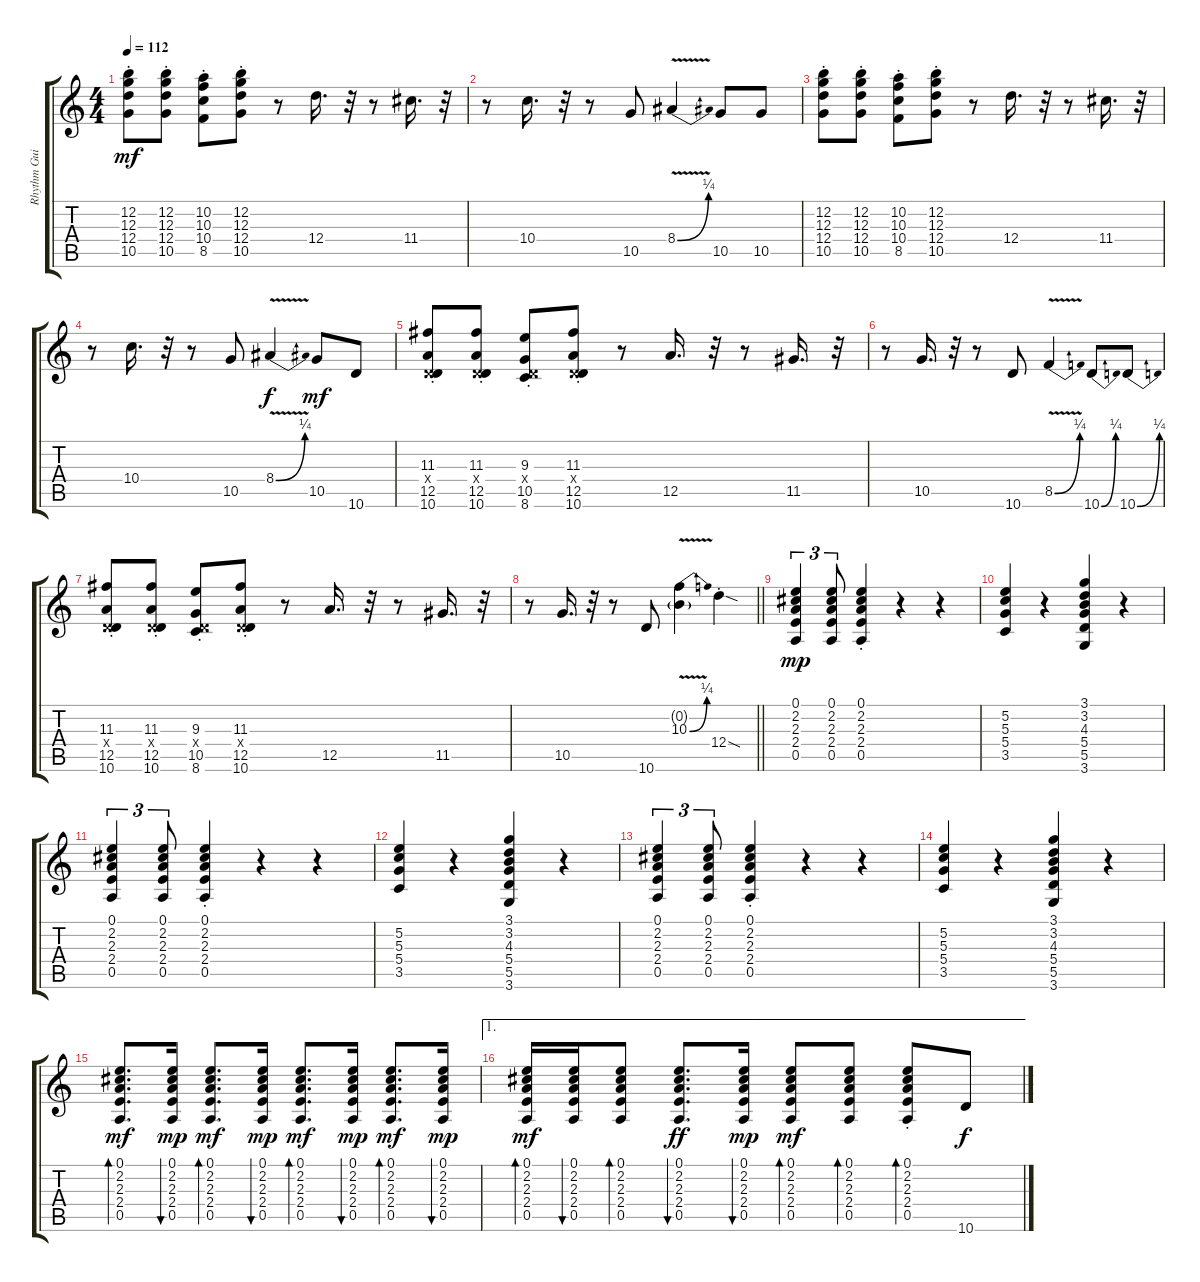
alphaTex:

\track ("Rhythm Guitar" "Rhythm Gui") {instrument overdrivenguitar}
\staff {score tabs}
\tuning (E4 B3 G3 D3 A2 E2) {hide}
\ts (4 4)
\tempo 112
\clef g2
\ks c
(12.2{st} 12.3{st} 12.4{st} 10.5{st}).8{dy mf} (12.2{st} 12.3{st} 12.4{st} 10.5{st}).8 (10.2{st} 10.3{st} 10.4{st} 8.5{st}).8 (12.2{st} 12.3{st} 12.4{st} 10.5{st}).8 r.8 12.4.16{d} r.32 r.8 11.4.16{d} r.32 |
r.8 10.4.16{d} r.32 r.8 10.5.8 8.4{be (bend 0 0 60 1) v}.4 10.5.8 10.5.8 |
(12.2{st} 12.3{st} 12.4{st} 10.5{st}).8 (12.2{st} 12.3{st} 12.4{st} 10.5{st}).8 (10.2{st} 10.3{st} 10.4{st} 8.5{st}).8 (12.2{st} 12.3{st} 12.4{st} 10.5{st}).8 r.8 12.4.16{d} r.32 r.8 11.4.16{d} r.32 |
r.8 10.4.16{d} r.32 r.8 10.5.8 8.4{be (bend 0 0 60 1) v}.4{dy f} 10.5.8{dy mf} 10.6.8 |
(11.3{st} 0.4{x} 12.5{st} 10.6{st}).8 (11.3{st} 0.4{x} 12.5{st} 10.6{st}).8 (9.3{st} 0.4{x} 10.5{st} 8.6{st}).8 (11.3{st} 0.4{x} 12.5{st} 10.6{st}).8 r.8 12.5.16{d} r.32 r.8 11.5.16{d} r.32 |
r.8 10.5.16{d} r.32 r.8 10.6.8 8.5{be (bend 0 0 60 1) v}.4 10.6{be (bend 0 0 60 1)}.8 10.6{be (bend 0 0 60 1)}.8 |
(11.3{st} 0.4{x} 12.5{st} 10.6{st}).8 (11.3{st} 0.4{x} 12.5{st} 10.6{st}).8 (9.3{st} 0.4{x} 10.5{st} 8.6{st}).8 (11.3{st} 0.4{x} 12.5{st} 10.6{st}).8 r.8 12.5.16{d} r.32 r.8 11.5.16{d} r.32 |
\barLineRight lightlight
r.8 10.5.16{d} r.32 r.8 10.6.8 (0.2{g} 10.3{be (bend 0 0 60 1) v}).4 12.4{sod st}.4 |
(0.1 2.2 2.3 2.4 0.5).4{tu (3 2) dy mp} (0.1 2.2 2.3 2.4 0.5).8{tu (3 2)} (0.1{st} 2.2{st} 2.3{st} 2.4{st} 0.5{st}).4 r.4 r.4 |
(5.2 5.3 5.4 3.5).4 r.4 (3.1 3.2 4.3 5.4 5.5 3.6).4 r.4 |
(0.1 2.2 2.3 2.4 0.5).4{tu (3 2)} (0.1 2.2 2.3 2.4 0.5).8{tu (3 2)} (0.1{st} 2.2{st} 2.3{st} 2.4{st} 0.5{st}).4 r.4 r.4 |
(5.2 5.3 5.4 3.5).4 r.4 (3.1 3.2 4.3 5.4 5.5 3.6).4 r.4 |
(0.1 2.2 2.3 2.4 0.5).4{tu (3 2)} (0.1 2.2 2.3 2.4 0.5).8{tu (3 2)} (0.1{st} 2.2{st} 2.3{st} 2.4{st} 0.5{st}).4 r.4 r.4 |
(5.2 5.3 5.4 3.5).4 r.4 (3.1 3.2 4.3 5.4 5.5 3.6).4 r.4 |
(0.1 2.2 2.3 2.4 0.5).8{d bd 30 dy mf} (0.1 2.2 2.3 2.4 0.5).16{bu 30 dy mp} (0.1 2.2 2.3 2.4 0.5).8{d bd 30 dy mf} (0.1 2.2 2.3 2.4 0.5).16{bu 30 dy mp} (0.1 2.2 2.3 2.4 0.5).8{d bd 30 dy mf} (0.1 2.2 2.3 2.4 0.5).16{bu 30 dy mp} (0.1 2.2 2.3 2.4 0.5).8{d bd 30 dy mf} (0.1 2.2 2.3 2.4 0.5).16{bu 30 dy mp} |
\ae 1
(0.1 2.2 2.3 2.4 0.5).16{bd 30 dy mf} (0.1 2.2 2.3 2.4 0.5).16{bu 30} (0.1 2.2 2.3 2.4 0.5).8{bd 30} (0.1 2.2 2.3 2.4 0.5).8{d bu 30 dy ff} (0.1 2.2 2.3 2.4 0.5).16{bu 30 dy mp} (0.1 2.2 2.3 2.4 0.5).8{bd 30 dy mf} (0.1 2.2 2.3 2.4 0.5).8{bd 30} (0.1{st} 2.2{st} 2.3{st} 2.4{st} 0.5{st}).8{bd 30} 10.6.8{dy f}
